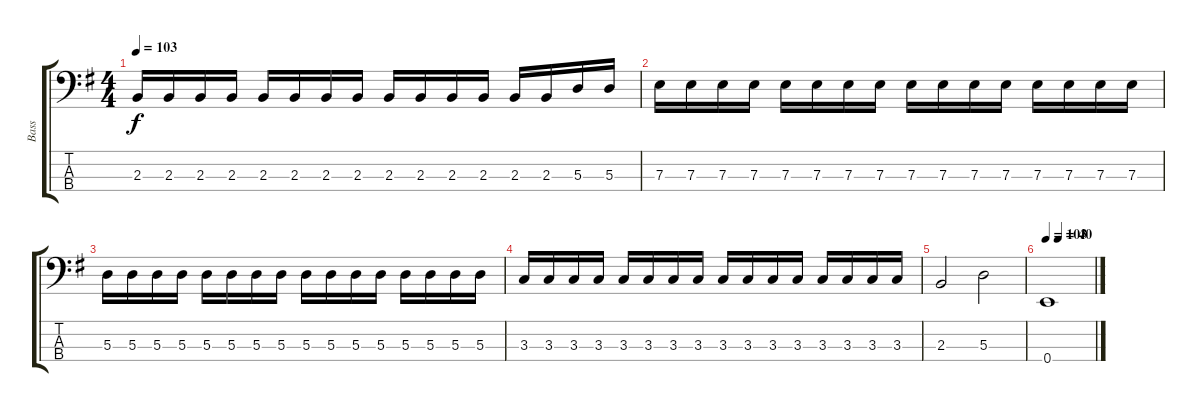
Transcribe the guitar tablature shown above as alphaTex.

\track ("Bass" "Bass") {instrument electricbassfinger}
\staff {score tabs}
\tuning (G2 D2 A1 E1) {hide}
\ts (4 4)
\tempo 103
\clef f4
\ks eminor
2.3.16{dy f} 2.3.16 2.3.16 2.3.16 2.3.16 2.3.16 2.3.16 2.3.16 2.3.16 2.3.16 2.3.16 2.3.16 2.3.16 2.3.16 5.3.16 5.3.16 |
7.3.16 7.3.16 7.3.16 7.3.16 7.3.16 7.3.16 7.3.16 7.3.16 7.3.16 7.3.16 7.3.16 7.3.16 7.3.16 7.3.16 7.3.16 7.3.16 |
5.3.16 5.3.16 5.3.16 5.3.16 5.3.16 5.3.16 5.3.16 5.3.16 5.3.16 5.3.16 5.3.16 5.3.16 5.3.16 5.3.16 5.3.16 5.3.16 |
3.3.16 3.3.16 3.3.16 3.3.16 3.3.16 3.3.16 3.3.16 3.3.16 3.3.16 3.3.16 3.3.16 3.3.16 3.3.16 3.3.16 3.3.16 3.3.16 |
2.3.2 5.3.2 |
\tempo 103
\tempo (40 0.25)
0.4.1
